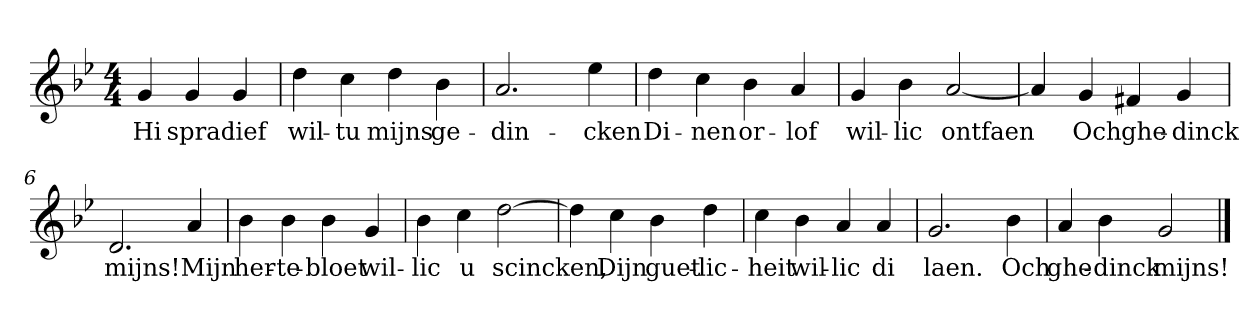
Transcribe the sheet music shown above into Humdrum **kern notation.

**kern	**text
*part1	*part1
*staff1	*staff1
*clefG2	*
*k[b-e-]	*
*g:	*
*M4/4	*
*MM120	*
=	=
4g	Hi
4g	sprac
4g	lief
=1	=1
4dd	wil-
4cc	-tu
4dd	mijns
4b-	ge-
=2	=2
2.a	-din-
4ee-	-cken
=3	=3
4dd	Di-
4cc	-nen
4b-	or-
4a	-lof
=4	=4
4g	wil-
4b-	-lic
[2a	ontfaen
=5	=5
4a]	.
4g	Och
4f#X	ghe-
4g	-dinck
=6	=6
2.d	mijns!
4a	Mijn
=7	=7
4b-	her-
4b-	-te-
4b-	-bloet
4g	wil-
=8	=8
4b-	-lic
4cc	u
[2dd	scincken,
=9	=9
4dd]	.
4cc	Dijn
4b-	guet-
4dd	-lic-
=10	=10
4cc	-heit
4b-	wil-
4a	-lic
4a	di
=11	=11
2.g	laen.
4b-	Och
=12	=12
4a	ghe-
4b-	-dinck
2g	mijns!
==	==
*-	*-
